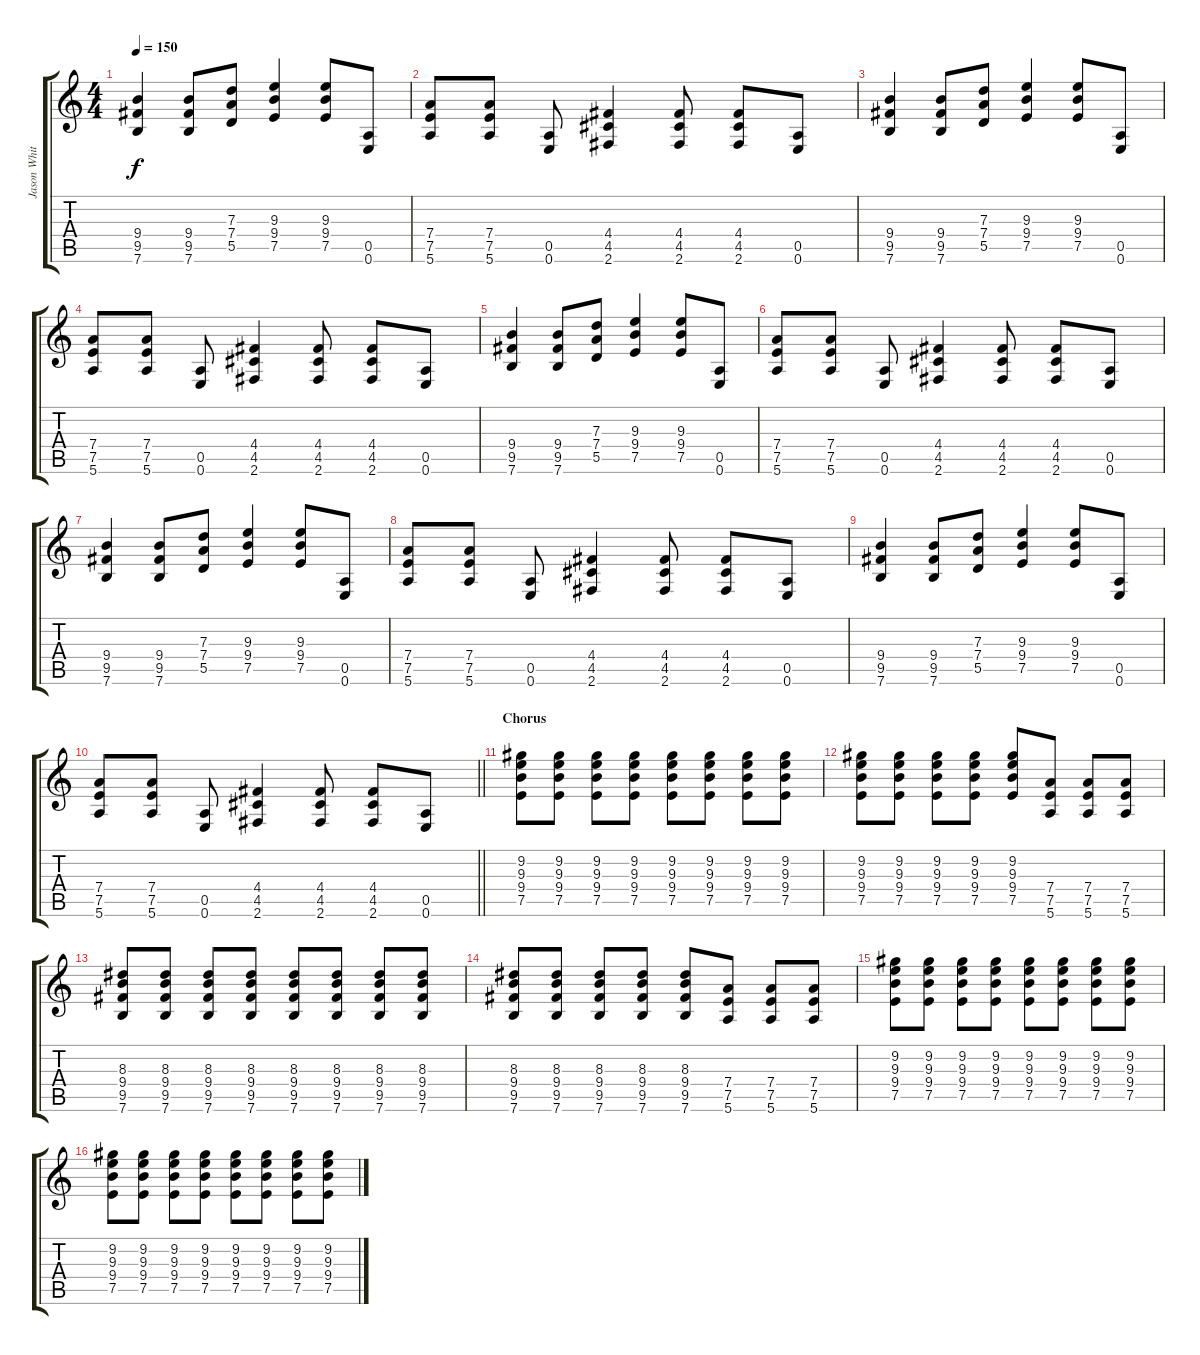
\track ("Jason White" "Jason Whit") {instrument distortionguitar}
\staff {score tabs}
\tuning (E4 B3 G3 D3 A2 E2) {hide}
\ts (4 4)
\tempo 150
\clef g2
\ks c
(9.4 9.5 7.6).4{dy f} (9.4 9.5 7.6).8 (7.3 7.4 5.5).8 (9.3 9.4 7.5).4 (9.3 9.4 7.5).8 (0.5 0.6).8 |
(7.4 7.5 5.6).8 (7.4 7.5 5.6).8 (0.5 0.6).8 (4.4 4.5 2.6).4 (4.4 4.5 2.6).8 (4.4 4.5 2.6).8 (0.5 0.6).8 |
(9.4 9.5 7.6).4 (9.4 9.5 7.6).8 (7.3 7.4 5.5).8 (9.3 9.4 7.5).4 (9.3 9.4 7.5).8 (0.5 0.6).8 |
(7.4 7.5 5.6).8 (7.4 7.5 5.6).8 (0.5 0.6).8 (4.4 4.5 2.6).4 (4.4 4.5 2.6).8 (4.4 4.5 2.6).8 (0.5 0.6).8 |
(9.4 9.5 7.6).4 (9.4 9.5 7.6).8 (7.3 7.4 5.5).8 (9.3 9.4 7.5).4 (9.3 9.4 7.5).8 (0.5 0.6).8 |
(7.4 7.5 5.6).8 (7.4 7.5 5.6).8 (0.5 0.6).8 (4.4 4.5 2.6).4 (4.4 4.5 2.6).8 (4.4 4.5 2.6).8 (0.5 0.6).8 |
(9.4 9.5 7.6).4 (9.4 9.5 7.6).8 (7.3 7.4 5.5).8 (9.3 9.4 7.5).4 (9.3 9.4 7.5).8 (0.5 0.6).8 |
(7.4 7.5 5.6).8 (7.4 7.5 5.6).8 (0.5 0.6).8 (4.4 4.5 2.6).4 (4.4 4.5 2.6).8 (4.4 4.5 2.6).8 (0.5 0.6).8 |
(9.4 9.5 7.6).4 (9.4 9.5 7.6).8 (7.3 7.4 5.5).8 (9.3 9.4 7.5).4 (9.3 9.4 7.5).8 (0.5 0.6).8 |
\barLineRight lightlight
(7.4 7.5 5.6).8 (7.4 7.5 5.6).8 (0.5 0.6).8 (4.4 4.5 2.6).4 (4.4 4.5 2.6).8 (4.4 4.5 2.6).8 (0.5 0.6).8 |
\section ("" "Chorus")
(9.2 9.3 9.4 7.5).8 (9.2 9.3 9.4 7.5).8 (9.2 9.3 9.4 7.5).8 (9.2 9.3 9.4 7.5).8 (9.2 9.3 9.4 7.5).8 (9.2 9.3 9.4 7.5).8 (9.2 9.3 9.4 7.5).8 (9.2 9.3 9.4 7.5).8 |
(9.2 9.3 9.4 7.5).8 (9.2 9.3 9.4 7.5).8 (9.2 9.3 9.4 7.5).8 (9.2 9.3 9.4 7.5).8 (9.2 9.3 9.4 7.5).8 (7.4 7.5 5.6).8 (7.4 7.5 5.6).8 (7.4 7.5 5.6).8 |
(8.3 9.4 9.5 7.6).8 (8.3 9.4 9.5 7.6).8 (8.3 9.4 9.5 7.6).8 (8.3 9.4 9.5 7.6).8 (8.3 9.4 9.5 7.6).8 (8.3 9.4 9.5 7.6).8 (8.3 9.4 9.5 7.6).8 (8.3 9.4 9.5 7.6).8 |
(8.3 9.4 9.5 7.6).8 (8.3 9.4 9.5 7.6).8 (8.3 9.4 9.5 7.6).8 (8.3 9.4 9.5 7.6).8 (8.3 9.4 9.5 7.6).8 (7.4 7.5 5.6).8 (7.4 7.5 5.6).8 (7.4 7.5 5.6).8 |
(9.2 9.3 9.4 7.5).8 (9.2 9.3 9.4 7.5).8 (9.2 9.3 9.4 7.5).8 (9.2 9.3 9.4 7.5).8 (9.2 9.3 9.4 7.5).8 (9.2 9.3 9.4 7.5).8 (9.2 9.3 9.4 7.5).8 (9.2 9.3 9.4 7.5).8 |
(9.2 9.3 9.4 7.5).8 (9.2 9.3 9.4 7.5).8 (9.2 9.3 9.4 7.5).8 (9.2 9.3 9.4 7.5).8 (9.2 9.3 9.4 7.5).8 (9.2 9.3 9.4 7.5).8 (9.2 9.3 9.4 7.5).8 (9.2 9.3 9.4 7.5).8
